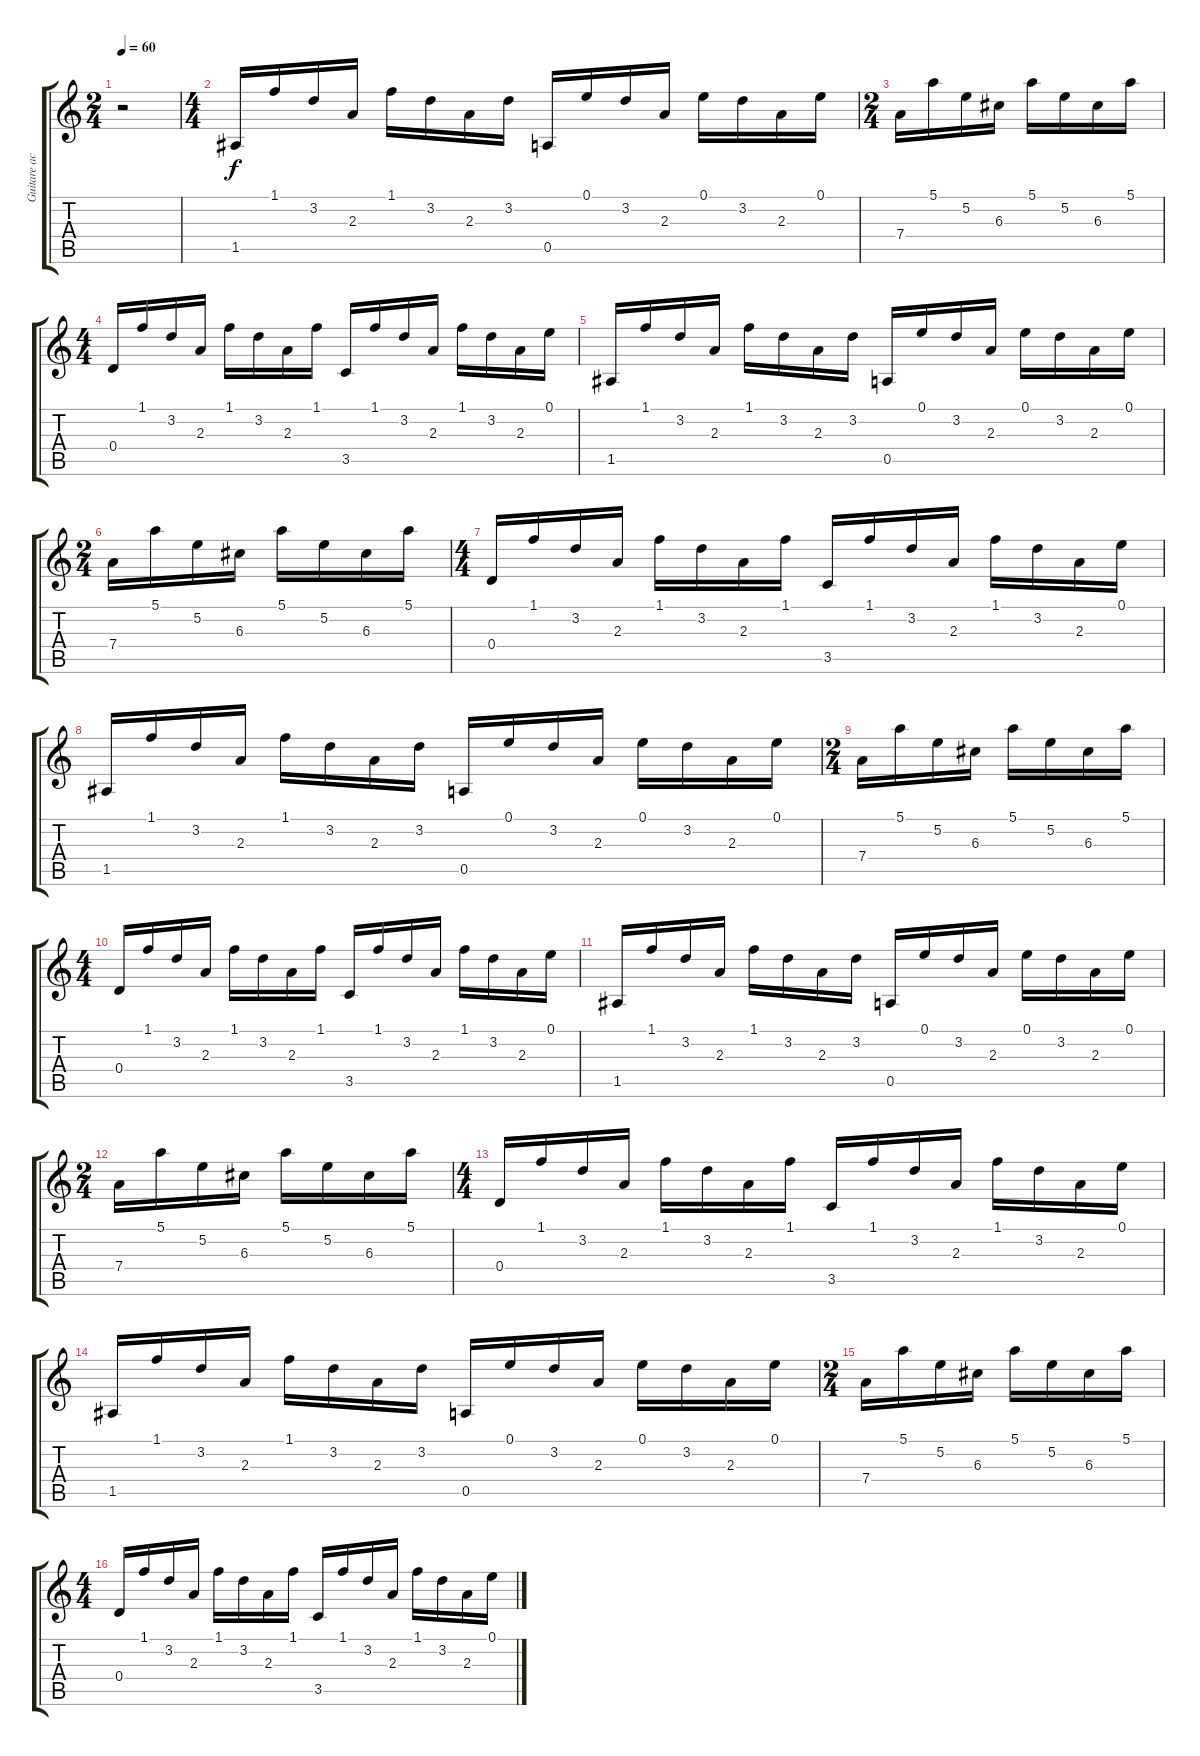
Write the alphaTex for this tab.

\track ("Guitare accoustique 1" "Guitare ac") {instrument acousticguitarsteel}
\staff {score tabs}
\tuning (E4 B3 G3 D3 A2 E2) {hide}
\ts (2 4)
\tempo 60
\clef g2
\ks c
r.2{dy f} |
\ts (4 4)
1.5.16 1.1.16 3.2.16 2.3.16 1.1.16 3.2.16 2.3.16 3.2.16 0.5.16 0.1.16 3.2.16 2.3.16 0.1.16 3.2.16 2.3.16 0.1.16 |
\ts (2 4)
7.4.16 5.1.16 5.2.16 6.3.16 5.1.16 5.2.16 6.3.16 5.1.16 |
\ts (4 4)
0.4.16 1.1.16 3.2.16 2.3.16 1.1.16 3.2.16 2.3.16 1.1.16 3.5.16 1.1.16 3.2.16 2.3.16 1.1.16 3.2.16 2.3.16 0.1.16 |
1.5.16 1.1.16 3.2.16 2.3.16 1.1.16 3.2.16 2.3.16 3.2.16 0.5.16 0.1.16 3.2.16 2.3.16 0.1.16 3.2.16 2.3.16 0.1.16 |
\ts (2 4)
7.4.16 5.1.16 5.2.16 6.3.16 5.1.16 5.2.16 6.3.16 5.1.16 |
\ts (4 4)
0.4.16 1.1.16 3.2.16 2.3.16 1.1.16 3.2.16 2.3.16 1.1.16 3.5.16 1.1.16 3.2.16 2.3.16 1.1.16 3.2.16 2.3.16 0.1.16 |
1.5.16 1.1.16 3.2.16 2.3.16 1.1.16 3.2.16 2.3.16 3.2.16 0.5.16 0.1.16 3.2.16 2.3.16 0.1.16 3.2.16 2.3.16 0.1.16 |
\ts (2 4)
7.4.16 5.1.16 5.2.16 6.3.16 5.1.16 5.2.16 6.3.16 5.1.16 |
\ts (4 4)
0.4.16 1.1.16 3.2.16 2.3.16 1.1.16 3.2.16 2.3.16 1.1.16 3.5.16 1.1.16 3.2.16 2.3.16 1.1.16 3.2.16 2.3.16 0.1.16 |
1.5.16 1.1.16 3.2.16 2.3.16 1.1.16 3.2.16 2.3.16 3.2.16 0.5.16 0.1.16 3.2.16 2.3.16 0.1.16 3.2.16 2.3.16 0.1.16 |
\ts (2 4)
7.4.16 5.1.16 5.2.16 6.3.16 5.1.16 5.2.16 6.3.16 5.1.16 |
\ts (4 4)
0.4.16 1.1.16 3.2.16 2.3.16 1.1.16 3.2.16 2.3.16 1.1.16 3.5.16 1.1.16 3.2.16 2.3.16 1.1.16 3.2.16 2.3.16 0.1.16 |
1.5.16 1.1.16 3.2.16 2.3.16 1.1.16 3.2.16 2.3.16 3.2.16 0.5.16 0.1.16 3.2.16 2.3.16 0.1.16 3.2.16 2.3.16 0.1.16 |
\ts (2 4)
7.4.16 5.1.16 5.2.16 6.3.16 5.1.16 5.2.16 6.3.16 5.1.16 |
\ts (4 4)
0.4.16 1.1.16 3.2.16 2.3.16 1.1.16 3.2.16 2.3.16 1.1.16 3.5.16 1.1.16 3.2.16 2.3.16 1.1.16 3.2.16 2.3.16 0.1.16
